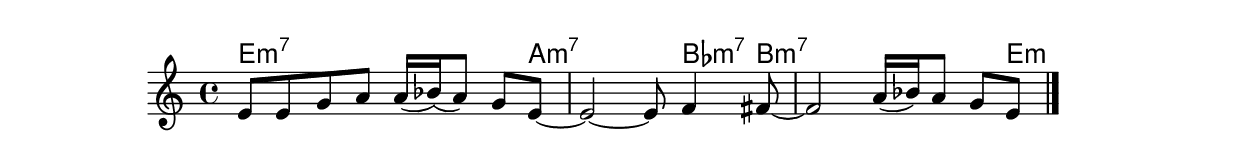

\header {
texidoc = "note heads for improvisation have a different shape. "
}

%{ TODO: the construct with separet SquashVoice context is a little
 gory. FIXME.  %}

\version "1.7.6"

improOn = \notes {\translator Voice = impro }
improOff = \notes {\translator SquashVoice = melo }

global = \notes { s1*3 \bar "|." }

\score {
  <
    \context ChordNames \chords {e8*7:m7 a2.:m7 bes4:m7 b1:m7 e8:m }
    \context Staff \notes <
      \context SquashVoice = impro { \global }
      \context Voice = melo \transpose c c' {
	e8 e g a a16()bes()a8 g \improOn e8
	~e2~e8 f4 fis8
	~fis2 \improOff a16()bes a8 g e
      }
    >
  >
  \paper { 
    \translator {
      \VoiceContext
      \name SquashVoice
      \alias Voice
      \consists Pitch_squash_engraver
      \consists "Accidental_engraver"
      squashedPosition = #0
      NoteHead \override #'style = #'slash
      Accidental \override #'transparent = ##t
    }
    \translator {
      \VoiceContext
      \alias SquashVoice
      \consists "Accidental_engraver"
    }
    \translator {
      \ScoreContext
      \accepts SquashVoice
    }
    \translator {
      \StaffContext
      \remove "Accidental_engraver"
      \accepts SquashVoice
    }
    linewidth = -1
  }
}
%% new-chords-done %%
